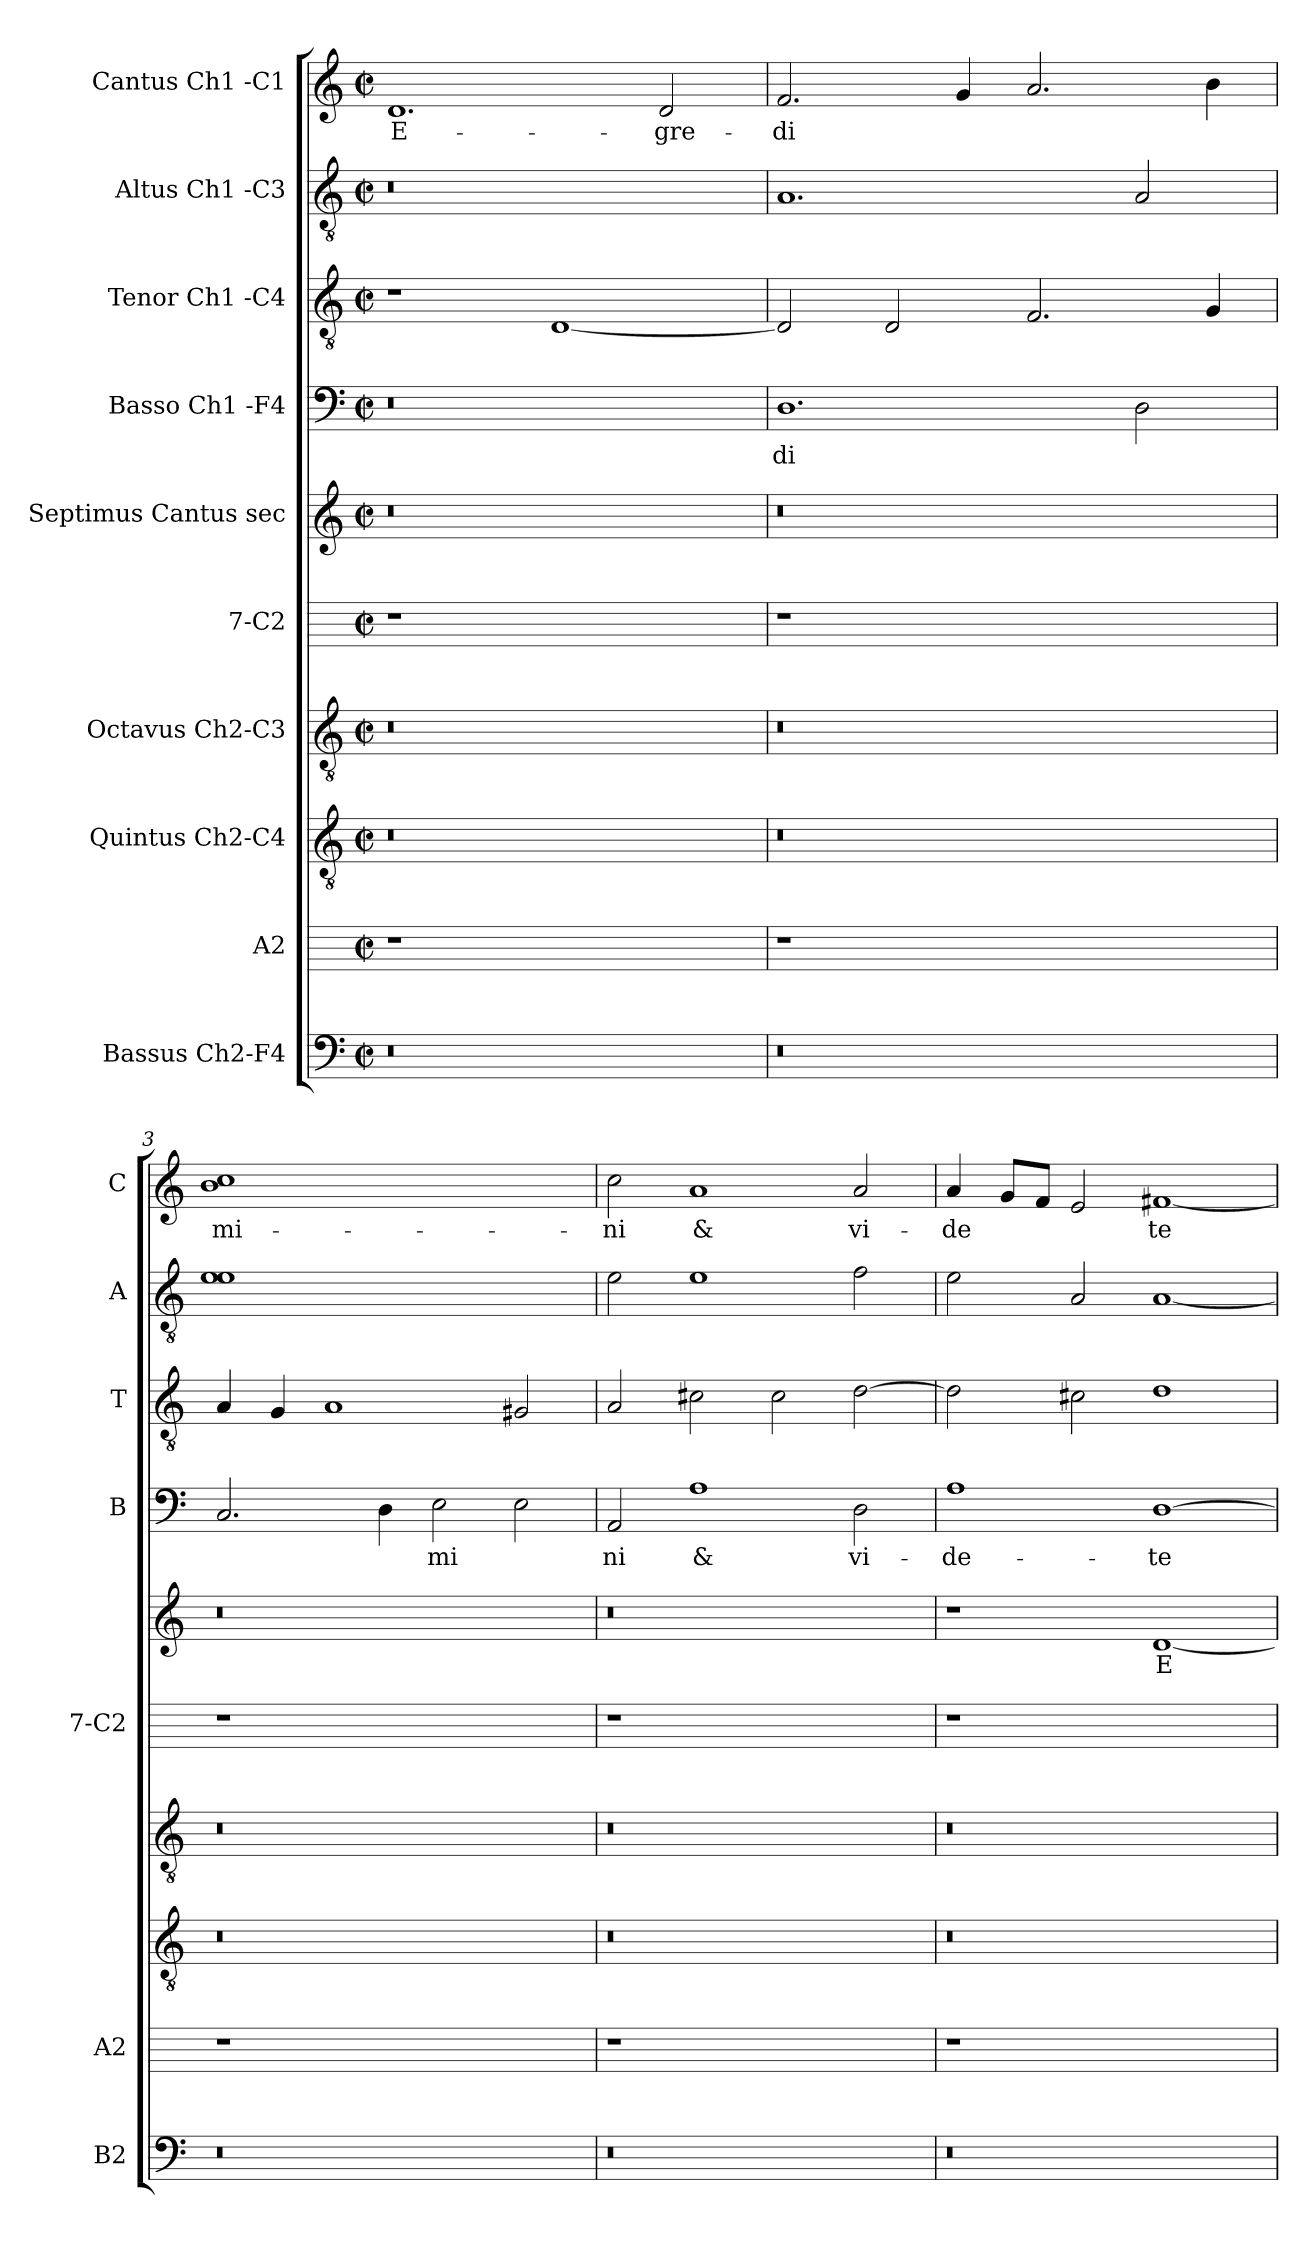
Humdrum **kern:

**kern	**kern	**kern	**kern	**kern	**kern	**text	**kern	**text	**kern	**kern	**kern	**text
*part10	*part9	*part8	*part7	*part6	*part5	*part5	*part4	*part4	*part3	*part2	*part1	*part1
*staff10	*staff9	*staff8	*staff7	*staff6	*staff5	*staff5	*staff4	*staff4	*staff3	*staff2	*staff1	*staff1
*I"Bassus  Ch2-F4	*I"A2	*I"Quintus  Ch2-C4	*I"Octavus  Ch2-C3	*I"7-C2	*I"Septimus  Cantus sec	*	*I"Basso  Ch1 -F4	*	*I"Tenor  Ch1 -C4	*I"Altus  Ch1 -C3	*I"Cantus  Ch1 -C1	*
*I'B2	*I'A2	*	*	*I'7-C2	*	*	*I'B	*	*I'T	*I'A	*I'C	*
!!LO:PB:g=z
*stria5	*stria5	*stria5	*stria5	*stria5	*stria5	*	*stria5	*	*stria5	*stria5	*stria5	*
*clefF4	*	*clefGv2	*clefGv2	*	*clefG2	*	*clefF4	*	*clefGv2	*clefGv2	*clefG2	*
*k[]	*k[]	*k[]	*k[]	*k[]	*k[]	*	*k[]	*	*k[]	*k[]	*k[]	*
*C:	*C:	*C:	*C:	*C:	*C:	*	*C:	*	*C:	*C:	*C:	*
*M2/2	*M2/2	*M2/2	*M2/2	*M2/2	*M2/2	*	*M2/2	*	*M2/2	*M2/2	*M2/2	*
*met(c|)	*met(c|)	*met(c|)	*met(c|)	*met(c|)	*met(c|)	*	*met(c|)	*	*met(c|)	*met(c|)	*met(c|)	*
=1	=1	=1	=1	=1	=1	=1	=1	=1	=1	=1	=1	=1
!	!	!	!	!	!	!	!	!	!	!	!	!LO:LY:b:cj
0r	1r	0r	0r	1r	0r	.	0r	.	1r	0r	1.d	E-
.	1ryy	.	.	1ryy	.	.	.	.	[<1D	.	.	.
!	!	!	!	!	!	!	!	!	!	!	!	!LO:LY:b:cj
.	.	.	.	.	.	.	.	.	.	.	2d/	-gre-
=2	=2	=2	=2	=2	=2	=2	=2	=2	=2	=2	=2	=2
!	!	!	!	!	!	!	!	!LO:LY:a:cj	!	!	!	!LO:LY:b:cj
0r	1r	0r	0r	1r	0r	.	1.D	di-	2D/]	1.A	2.f/	-di-
.	.	.	.	.	.	.	.	.	2D/	.	.	.
!	!	!	!	!	!	!	!	!	!	!	!	!LO:LY:b:cj
.	.	.	.	.	.	.	.	.	.	.	4g/	--
!	!	!	!	!	!	!	!	!	!	!	!	!LO:LY:b:cj
.	1ryy	.	.	1ryy	.	.	.	.	2.F/	.	2.a/	--
!	!	!	!	!	!	!	!	!LO:LY:a:cj	!	!	!	!
.	.	.	.	.	.	.	2D\	--	.	2A/	.	.
!	!	!	!	!	!	!	!	!	!	!	!	!LO:LY:b:cj
.	.	.	.	.	.	.	.	.	4G/	.	4b\	--
=3	=3	=3	=3	=3	=3	=3	=3	=3	=3	=3	=3	=3
!	!	!	!	!	!	!	!	!LO:LY:a:cj	!	!	!	!LO:LY:b:cj
0r	1r	0r	0r	1r	0r	.	2.C/	--	4A/	1e 1e	1cc 1b	-mi-
.	.	.	.	.	.	.	.	.	4G/	.	.	.
.	.	.	.	.	.	.	.	.	1A	.	.	.
!	!	!	!	!	!	!	!	!LO:LY:a:cj	!	!	!	!
.	.	.	.	.	.	.	4D\	--	.	.	.	.
!	!	!	!	!	!	!	!	!LO:LY:a:cj	!	!	!	!
.	1ryy	.	.	1ryy	.	.	2E\	-mi-	.	1ryy	1ryy	.
!	!	!	!	!	!	!	!	!LO:LY:a:cj	!	!	!	!
.	.	.	.	.	.	.	2E\	--	2G#/	.	.	.
=4	=4	=4	=4	=4	=4	=4	=4	=4	=4	=4	=4	=4
!	!	!	!	!	!	!	!	!LO:LY:a:cj	!	!	!	!LO:LY:b:cj
0r	1r	0r	0r	1r	0r	.	2AA/	-ni	2A/	2e\	2cc\	-ni
!	!	!	!	!	!	!	!	!LO:LY:a:cj	!	!	!	!LO:LY:b:cj
.	.	.	.	.	.	.	1A	&	2c#X\	1e	1a	&
.	1ryy	.	.	1ryy	.	.	.	.	2c#\	.	.	.
!	!	!	!	!	!	!	!	!LO:LY:a:cj	!	!	!	!LO:LY:b:cj
.	.	.	.	.	.	.	2D\	vi-	[>2d\	2f\	2a/	vi-
=5	=5	=5	=5	=5	=5	=5	=5	=5	=5	=5	=5	=5
!	!	!	!	!	!	!	!	!LO:LY:a:cj	!	!	!	!LO:LY:b:cj
0r	1r	0r	0r	1r	1r	.	1A	-de-	2d\]	2e\	4a/	-de-
!	!	!	!	!	!	!	!	!	!	!	!	!LO:LY:b:cj
.	.	.	.	.	.	.	.	.	.	.	8g/L	--
!	!	!	!	!	!	!	!	!	!	!	!	!LO:LY:b:cj
.	.	.	.	.	.	.	.	.	.	.	8f/J	--
!	!	!	!	!	!	!	!	!	!	!	!	!LO:LY:b:cj
.	.	.	.	.	.	.	.	.	2c#\	2A/	2e/	--
!	!	!	!	!	!	!LO:LY:b:cj	!	!LO:LY:a:cj	!	!	!	!LO:LY:b:cj
.	1ryy	.	.	1ryy	[<1d	E-	[>1D	-te	1d	[<1A	[<1f#X	-te
=	=	=	=	=	=	=	=	=	=	=	=	=
*-	*-	*-	*-	*-	*-	*-	*-	*-	*-	*-	*-	*-
